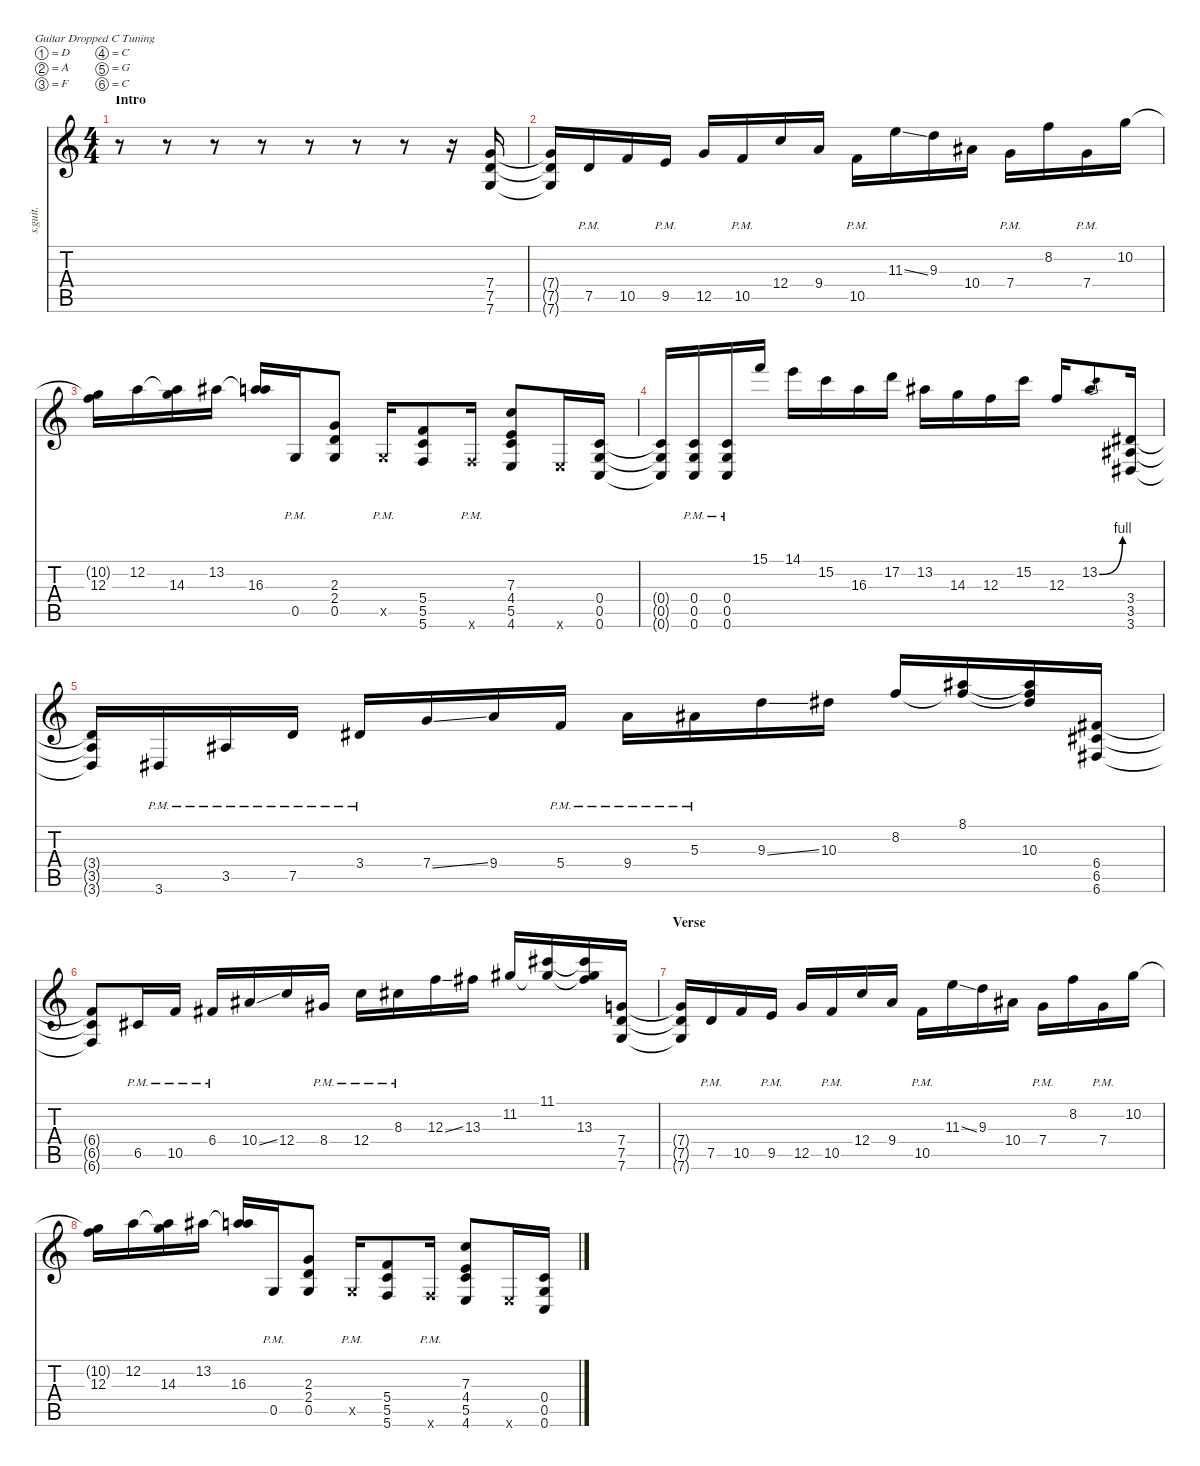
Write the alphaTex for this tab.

\defaultSystemsLayout 4
\hideDynamics
\bracketExtendMode nobrackets
\track ("Guitar2" "s.guit.") {instrument distortionguitar}
\staff {score tabs}
\tuning (D4 A3 F3 C3 G2 C2)
\ts (4 4)
\beaming (8 2 2 2 2)
\section ("" "Intro")
\tempo (116 hide)
\clef g2
\ks c
r.8{dy f instrument distortionguitar} r.8 r.8 r.8 r.8 r.8 r.8 r.16 (7.4 7.5 7.6).16{lyrics (0 "") lyrics (1 "") lyrics (2 "") lyrics (3 "") lyrics (4 "")} |
(7.4{t} 7.5{t} 7.6{t}).16{lyrics (0 "") lyrics (1 "") lyrics (2 "") lyrics (3 "") lyrics (4 "")} 7.5{pm}.16{lyrics (0 "") lyrics (1 "") lyrics (2 "") lyrics (3 "") lyrics (4 "")} 10.5.16{lyrics (0 "") lyrics (1 "") lyrics (2 "") lyrics (3 "") lyrics (4 "")} 9.5{pm}.16{lyrics (0 "") lyrics (1 "") lyrics (2 "") lyrics (3 "") lyrics (4 "")} 12.5.16{lyrics (0 "") lyrics (1 "") lyrics (2 "") lyrics (3 "") lyrics (4 "")} 10.5{pm}.16{lyrics (0 "") lyrics (1 "") lyrics (2 "") lyrics (3 "") lyrics (4 "")} 12.4.16{lyrics (0 "") lyrics (1 "") lyrics (2 "") lyrics (3 "") lyrics (4 "")} 9.4.16{lyrics (0 "") lyrics (1 "") lyrics (2 "") lyrics (3 "") lyrics (4 "")} 10.5{pm}.16{lyrics (0 "") lyrics (1 "") lyrics (2 "") lyrics (3 "") lyrics (4 "")} 11.3{ss}.16{lyrics (0 "") lyrics (1 "") lyrics (2 "") lyrics (3 "") lyrics (4 "")} 9.3.16{lyrics (0 "") lyrics (1 "") lyrics (2 "") lyrics (3 "") lyrics (4 "")} 10.4{acc #}.16{lyrics (0 "") lyrics (1 "") lyrics (2 "") lyrics (3 "") lyrics (4 "")} 7.4{pm}.16{lyrics (0 "") lyrics (1 "") lyrics (2 "") lyrics (3 "") lyrics (4 "")} 8.2.16{lyrics (0 "") lyrics (1 "") lyrics (2 "") lyrics (3 "") lyrics (4 "")} 7.4{pm}.16{lyrics (0 "") lyrics (1 "") lyrics (2 "") lyrics (3 "") lyrics (4 "")} 10.2.16{lyrics (0 "") lyrics (1 "") lyrics (2 "") lyrics (3 "") lyrics (4 "")} |
(10.2{t} 12.3).16{lyrics (0 "") lyrics (1 "") lyrics (2 "") lyrics (3 "") lyrics (4 "")} 12.2.16{lyrics (0 "") lyrics (1 "") lyrics (2 "") lyrics (3 "") lyrics (4 "")} (12.2{t} 14.3).16{lyrics (0 "") lyrics (1 "") lyrics (2 "") lyrics (3 "") lyrics (4 "")} 13.2{acc #}.16{lyrics (0 "") lyrics (1 "") lyrics (2 "") lyrics (3 "") lyrics (4 "")} (13.2{t acc #} 16.3).16{lyrics (0 "") lyrics (1 "") lyrics (2 "") lyrics (3 "") lyrics (4 "")} 0.5{pm}.16{lyrics (0 "") lyrics (1 "") lyrics (2 "") lyrics (3 "") lyrics (4 "")} (2.3 2.4 0.5).8{lyrics (0 "") lyrics (1 "") lyrics (2 "") lyrics (3 "") lyrics (4 "")} 0.5{pm x}.16{lyrics (0 "") lyrics (1 "") lyrics (2 "") lyrics (3 "") lyrics (4 "")} (5.4 5.5 5.6).8{lyrics (0 "") lyrics (1 "") lyrics (2 "") lyrics (3 "") lyrics (4 "")} 5.6{pm x}.16{lyrics (0 "") lyrics (1 "") lyrics (2 "") lyrics (3 "") lyrics (4 "")} (7.3 4.4 5.5 4.6).8{lyrics (0 "") lyrics (1 "") lyrics (2 "") lyrics (3 "") lyrics (4 "")} 4.6{x}.16{lyrics (0 "") lyrics (1 "") lyrics (2 "") lyrics (3 "") lyrics (4 "")} (0.4 0.5 0.6).16{lyrics (0 "") lyrics (1 "") lyrics (2 "") lyrics (3 "") lyrics (4 "")} |
(0.4{t} 0.5{t} 0.6{t}).16{lyrics (0 "") lyrics (1 "") lyrics (2 "") lyrics (3 "") lyrics (4 "")} (0.4{pm} 0.5{pm} 0.6{pm}).16{lyrics (0 "") lyrics (1 "") lyrics (2 "") lyrics (3 "") lyrics (4 "")} (0.4{pm} 0.5{pm} 0.6{pm}).16{lyrics (0 "") lyrics (1 "") lyrics (2 "") lyrics (3 "") lyrics (4 "")} 15.1.16{lyrics (0 "") lyrics (1 "") lyrics (2 "") lyrics (3 "") lyrics (4 "")} 14.1.16{lyrics (0 "") lyrics (1 "") lyrics (2 "") lyrics (3 "") lyrics (4 "")} 15.2.16{lyrics (0 "") lyrics (1 "") lyrics (2 "") lyrics (3 "") lyrics (4 "")} 16.3.16{lyrics (0 "") lyrics (1 "") lyrics (2 "") lyrics (3 "") lyrics (4 "")} 17.2.16{lyrics (0 "") lyrics (1 "") lyrics (2 "") lyrics (3 "") lyrics (4 "")} 13.2{acc #}.16{lyrics (0 "") lyrics (1 "") lyrics (2 "") lyrics (3 "") lyrics (4 "")} 14.3.16{lyrics (0 "") lyrics (1 "") lyrics (2 "") lyrics (3 "") lyrics (4 "")} 12.3.16{lyrics (0 "") lyrics (1 "") lyrics (2 "") lyrics (3 "") lyrics (4 "")} 15.2.16{lyrics (0 "") lyrics (1 "") lyrics (2 "") lyrics (3 "") lyrics (4 "")} 12.3.16{lyrics (0 "") lyrics (1 "") lyrics (2 "") lyrics (3 "") lyrics (4 "")} 13.2{be (bend 0 0 60 4) acc #}.8{lyrics (0 "") lyrics (1 "") lyrics (2 "") lyrics (3 "") lyrics (4 "")} (3.4{acc #} 3.5{acc #} 3.6{acc #}).16{lyrics (0 "") lyrics (1 "") lyrics (2 "") lyrics (3 "") lyrics (4 "")} |
(3.4{t acc #} 3.5{t acc #} 3.6{t acc #}).16{lyrics (0 "") lyrics (1 "") lyrics (2 "") lyrics (3 "") lyrics (4 "")} 3.6{pm acc #}.16{lyrics (0 "") lyrics (1 "") lyrics (2 "") lyrics (3 "") lyrics (4 "")} 3.5{pm acc #}.16{lyrics (0 "") lyrics (1 "") lyrics (2 "") lyrics (3 "") lyrics (4 "")} 7.5{pm}.16{lyrics (0 "") lyrics (1 "") lyrics (2 "") lyrics (3 "") lyrics (4 "")} 3.4{pm acc #}.16{lyrics (0 "") lyrics (1 "") lyrics (2 "") lyrics (3 "") lyrics (4 "")} 7.4{ss}.16{lyrics (0 "") lyrics (1 "") lyrics (2 "") lyrics (3 "") lyrics (4 "")} 9.4.16{lyrics (0 "") lyrics (1 "") lyrics (2 "") lyrics (3 "") lyrics (4 "")} 5.4{pm}.16{lyrics (0 "") lyrics (1 "") lyrics (2 "") lyrics (3 "") lyrics (4 "")} 9.4{pm}.16{lyrics (0 "") lyrics (1 "") lyrics (2 "") lyrics (3 "") lyrics (4 "")} 5.3{pm acc #}.16{lyrics (0 "") lyrics (1 "") lyrics (2 "") lyrics (3 "") lyrics (4 "")} 9.3{ss}.16{lyrics (0 "") lyrics (1 "") lyrics (2 "") lyrics (3 "") lyrics (4 "")} 10.3{acc #}.16{lyrics (0 "") lyrics (1 "") lyrics (2 "") lyrics (3 "") lyrics (4 "")} 8.2.16{lyrics (0 "") lyrics (1 "") lyrics (2 "") lyrics (3 "") lyrics (4 "")} (8.1{acc #} 8.2{t}).16{lyrics (0 "") lyrics (1 "") lyrics (2 "") lyrics (3 "") lyrics (4 "")} (8.1{t acc #} 8.2{t} 10.3{acc #}).16{lyrics (0 "") lyrics (1 "") lyrics (2 "") lyrics (3 "") lyrics (4 "")} (6.4{acc #} 6.5{acc #} 6.6{acc #}).16{lyrics (0 "") lyrics (1 "") lyrics (2 "") lyrics (3 "") lyrics (4 "")} |
(6.4{t acc #} 6.5{t acc #} 6.6{t acc #}).8{lyrics (0 "") lyrics (1 "") lyrics (2 "") lyrics (3 "") lyrics (4 "")} 6.5{pm acc #}.16{lyrics (0 "") lyrics (1 "") lyrics (2 "") lyrics (3 "") lyrics (4 "")} 10.5{pm}.16{lyrics (0 "") lyrics (1 "") lyrics (2 "") lyrics (3 "") lyrics (4 "")} 6.4{pm acc #}.16{lyrics (0 "") lyrics (1 "") lyrics (2 "") lyrics (3 "") lyrics (4 "")} 10.4{ss acc #}.16{lyrics (0 "") lyrics (1 "") lyrics (2 "") lyrics (3 "") lyrics (4 "")} 12.4.16{lyrics (0 "") lyrics (1 "") lyrics (2 "") lyrics (3 "") lyrics (4 "")} 8.4{pm acc #}.16{lyrics (0 "") lyrics (1 "") lyrics (2 "") lyrics (3 "") lyrics (4 "")} 12.4{pm}.16{lyrics (0 "") lyrics (1 "") lyrics (2 "") lyrics (3 "") lyrics (4 "")} 8.3{pm acc #}.16{lyrics (0 "") lyrics (1 "") lyrics (2 "") lyrics (3 "") lyrics (4 "")} 12.3{ss}.16{lyrics (0 "") lyrics (1 "") lyrics (2 "") lyrics (3 "") lyrics (4 "")} 13.3{acc #}.16{lyrics (0 "") lyrics (1 "") lyrics (2 "") lyrics (3 "") lyrics (4 "")} 11.2{acc #}.16{lyrics (0 "") lyrics (1 "") lyrics (2 "") lyrics (3 "") lyrics (4 "")} (11.1{acc #} 11.2{t acc #}).16{lyrics (0 "") lyrics (1 "") lyrics (2 "") lyrics (3 "") lyrics (4 "")} (11.1{t acc #} 11.2{t acc #} 13.3{acc #}).16{lyrics (0 "") lyrics (1 "") lyrics (2 "") lyrics (3 "") lyrics (4 "")} (7.4 7.5 7.6).16{lyrics (0 "") lyrics (1 "") lyrics (2 "") lyrics (3 "") lyrics (4 "")} |
\section ("" "Verse")
(7.4{t} 7.5{t} 7.6{t}).16{lyrics (0 "") lyrics (1 "") lyrics (2 "") lyrics (3 "") lyrics (4 "")} 7.5{pm}.16{lyrics (0 "") lyrics (1 "") lyrics (2 "") lyrics (3 "") lyrics (4 "")} 10.5.16{lyrics (0 "") lyrics (1 "") lyrics (2 "") lyrics (3 "") lyrics (4 "")} 9.5{pm}.16{lyrics (0 "") lyrics (1 "") lyrics (2 "") lyrics (3 "") lyrics (4 "")} 12.5.16{lyrics (0 "") lyrics (1 "") lyrics (2 "") lyrics (3 "") lyrics (4 "")} 10.5{pm}.16{lyrics (0 "") lyrics (1 "") lyrics (2 "") lyrics (3 "") lyrics (4 "")} 12.4.16{lyrics (0 "") lyrics (1 "") lyrics (2 "") lyrics (3 "") lyrics (4 "")} 9.4.16{lyrics (0 "") lyrics (1 "") lyrics (2 "") lyrics (3 "") lyrics (4 "")} 10.5{pm}.16{lyrics (0 "") lyrics (1 "") lyrics (2 "") lyrics (3 "") lyrics (4 "")} 11.3{ss}.16{lyrics (0 "") lyrics (1 "") lyrics (2 "") lyrics (3 "") lyrics (4 "")} 9.3.16{lyrics (0 "") lyrics (1 "") lyrics (2 "") lyrics (3 "") lyrics (4 "")} 10.4{acc #}.16{lyrics (0 "") lyrics (1 "") lyrics (2 "") lyrics (3 "") lyrics (4 "")} 7.4{pm}.16{lyrics (0 "") lyrics (1 "") lyrics (2 "") lyrics (3 "") lyrics (4 "")} 8.2.16{lyrics (0 "") lyrics (1 "") lyrics (2 "") lyrics (3 "") lyrics (4 "")} 7.4{pm}.16{lyrics (0 "") lyrics (1 "") lyrics (2 "") lyrics (3 "") lyrics (4 "")} 10.2.16{lyrics (0 "") lyrics (1 "") lyrics (2 "") lyrics (3 "") lyrics (4 "")} |
(10.2{t} 12.3).16{lyrics (0 "") lyrics (1 "") lyrics (2 "") lyrics (3 "") lyrics (4 "")} 12.2.16{lyrics (0 "") lyrics (1 "") lyrics (2 "") lyrics (3 "") lyrics (4 "")} (12.2{t} 14.3).16{lyrics (0 "") lyrics (1 "") lyrics (2 "") lyrics (3 "") lyrics (4 "")} 13.2{acc #}.16{lyrics (0 "") lyrics (1 "") lyrics (2 "") lyrics (3 "") lyrics (4 "")} (13.2{t acc #} 16.3).16{lyrics (0 "") lyrics (1 "") lyrics (2 "") lyrics (3 "") lyrics (4 "")} 0.5{pm}.16{lyrics (0 "") lyrics (1 "") lyrics (2 "") lyrics (3 "") lyrics (4 "")} (2.3 2.4 0.5).8{lyrics (0 "") lyrics (1 "") lyrics (2 "") lyrics (3 "") lyrics (4 "")} 0.5{pm x}.16{lyrics (0 "") lyrics (1 "") lyrics (2 "") lyrics (3 "") lyrics (4 "")} (5.4 5.5 5.6).8{lyrics (0 "") lyrics (1 "") lyrics (2 "") lyrics (3 "") lyrics (4 "")} 5.6{pm x}.16{lyrics (0 "") lyrics (1 "") lyrics (2 "") lyrics (3 "") lyrics (4 "")} (7.3 4.4 5.5 4.6).8{lyrics (0 "") lyrics (1 "") lyrics (2 "") lyrics (3 "") lyrics (4 "")} 4.6{x}.16{lyrics (0 "") lyrics (1 "") lyrics (2 "") lyrics (3 "") lyrics (4 "")} (0.4 0.5 0.6).16{lyrics (0 "") lyrics (1 "") lyrics (2 "") lyrics (3 "") lyrics (4 "")}
